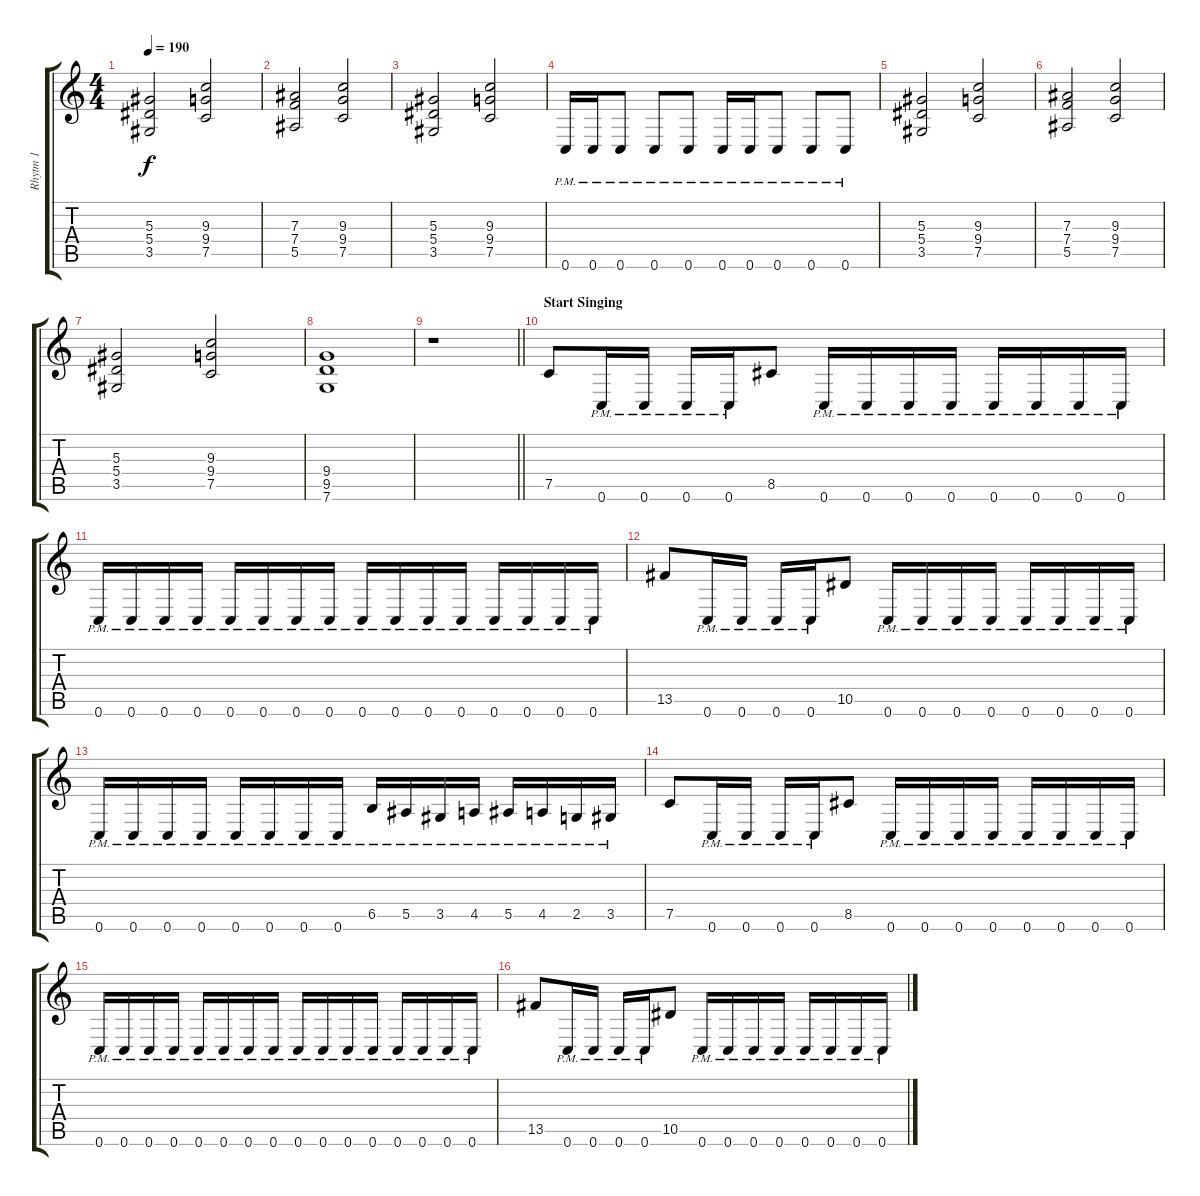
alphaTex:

\track ("Rhytm 1" "Rhytm 1") {instrument distortionguitar}
\staff {score tabs}
\tuning (C4 G3 Eb3 Bb2 F2 C2) {hide}
\ts (4 4)
\tempo 190
\clef g2
\ks c
(5.3 5.4 3.5).2{dy f} (9.3 9.4 7.5).2 |
(7.3 7.4 5.5).2 (9.3 9.4 7.5).2 |
(5.3 5.4 3.5).2 (9.3 9.4 7.5).2 |
0.6{pm}.16 0.6{pm}.16 0.6{pm}.8 0.6{pm}.8 0.6{pm}.8 0.6{pm}.16 0.6{pm}.16 0.6{pm}.8 0.6{pm}.8 0.6{pm}.8 |
(5.3 5.4 3.5).2 (9.3 9.4 7.5).2 |
(7.3 7.4 5.5).2 (9.3 9.4 7.5).2 |
(5.3 5.4 3.5).2 (9.3 9.4 7.5).2 |
(9.4 9.5 7.6).1 |
\barLineRight lightlight
r.1 |
\section ("" "Start Singing")
7.5.8 0.6{pm}.16 0.6{pm}.16 0.6{pm}.16 0.6{pm}.16 8.5.8 0.6{pm}.16 0.6{pm}.16 0.6{pm}.16 0.6{pm}.16 0.6{pm}.16 0.6{pm}.16 0.6{pm}.16 0.6{pm}.16 |
0.6{pm}.16 0.6{pm}.16 0.6{pm}.16 0.6{pm}.16 0.6{pm}.16 0.6{pm}.16 0.6{pm}.16 0.6{pm}.16 0.6{pm}.16 0.6{pm}.16 0.6{pm}.16 0.6{pm}.16 0.6{pm}.16 0.6{pm}.16 0.6{pm}.16 0.6{pm}.16 |
13.5.8 0.6{pm}.16 0.6{pm}.16 0.6{pm}.16 0.6{pm}.16 10.5.8 0.6{pm}.16 0.6{pm}.16 0.6{pm}.16 0.6{pm}.16 0.6{pm}.16 0.6{pm}.16 0.6{pm}.16 0.6{pm}.16 |
0.6{pm}.16 0.6{pm}.16 0.6{pm}.16 0.6{pm}.16 0.6{pm}.16 0.6{pm}.16 0.6{pm}.16 0.6{pm}.16 6.5{pm}.16 5.5{pm}.16 3.5{pm}.16 4.5{pm}.16 5.5{pm}.16 4.5{pm}.16 2.5{pm}.16 3.5{pm}.16 |
7.5.8 0.6{pm}.16 0.6{pm}.16 0.6{pm}.16 0.6{pm}.16 8.5.8 0.6{pm}.16 0.6{pm}.16 0.6{pm}.16 0.6{pm}.16 0.6{pm}.16 0.6{pm}.16 0.6{pm}.16 0.6{pm}.16 |
0.6{pm}.16 0.6{pm}.16 0.6{pm}.16 0.6{pm}.16 0.6{pm}.16 0.6{pm}.16 0.6{pm}.16 0.6{pm}.16 0.6{pm}.16 0.6{pm}.16 0.6{pm}.16 0.6{pm}.16 0.6{pm}.16 0.6{pm}.16 0.6{pm}.16 0.6{pm}.16 |
13.5.8 0.6{pm}.16 0.6{pm}.16 0.6{pm}.16 0.6{pm}.16 10.5.8 0.6{pm}.16 0.6{pm}.16 0.6{pm}.16 0.6{pm}.16 0.6{pm}.16 0.6{pm}.16 0.6{pm}.16 0.6{pm}.16
